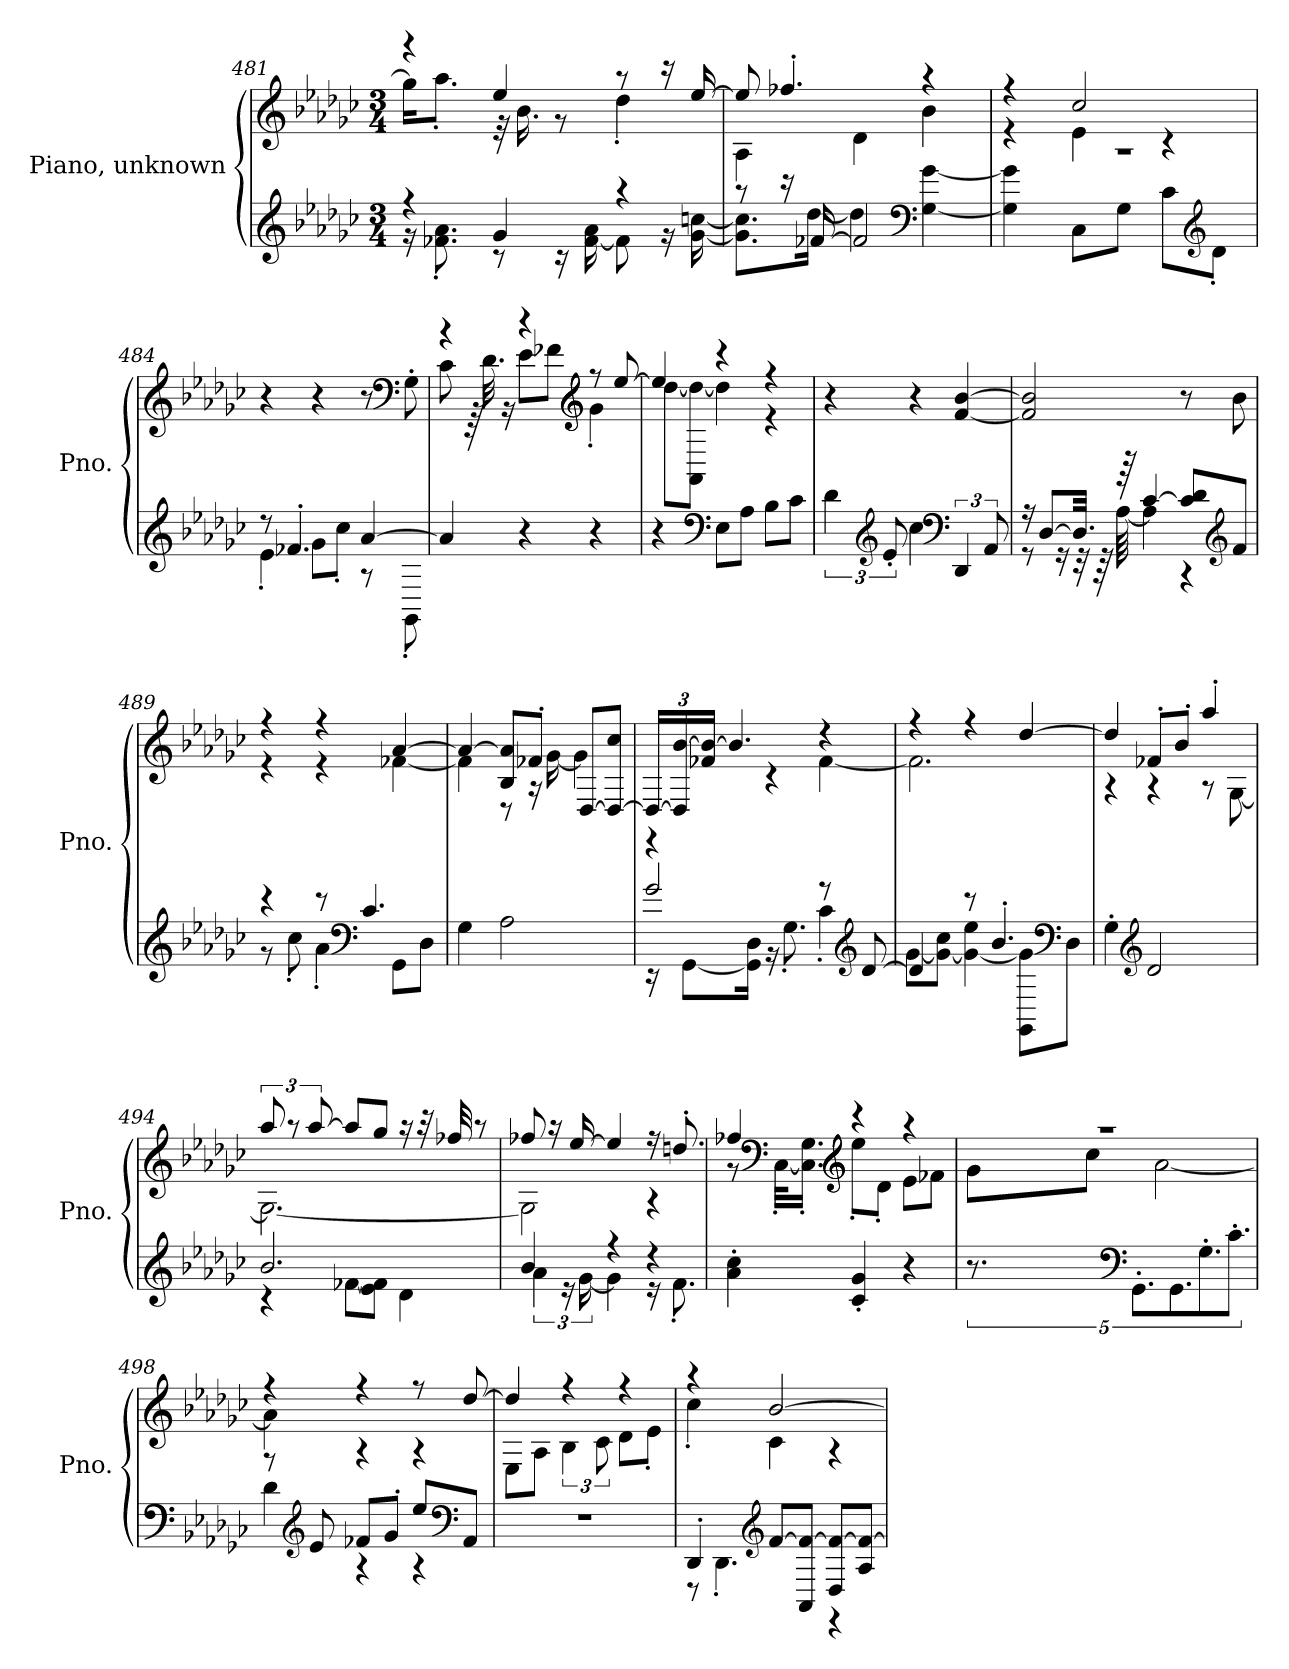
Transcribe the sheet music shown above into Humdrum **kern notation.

**kern	**kern
*part1	*part1
*staff2	*staff1
*I"Piano, unknown	*
*I'Pno.	*
!!LO:LB:g=z
*clefG2	*clefG2
*k[b-e-a-d-g-c-]	*k[b-e-a-d-g-c-]
*M3/4	*M3/4
=481	=481
*^	*^
4r	16r	4r	16gg-\KL]
.	8.f-X\' 8.a-\'	.	8.aa-'\J
4g-/	8r	4ee-/	32r
.	.	.	16.b-\
.	16r	.	8r
.	[16f-\ 16a-\	.	.
4r	8f-\]	8r	4dd-'\
.	16r	16r	.
.	[16g-\ [16ccn\	[16ee-/	.
=482	=482	=482	=482
8r	8.g-\] 8.cc\]L	8ee-/]	4A-\
16r	.	4.ff-X'/	.
[16f-X/	[16dd-\Jk	.	.
2f-/]	4dd-\]	.	4d-\
*clefF4	*	*	*
.	[4G-\ [4g-\	4r	4b-\
=483	=483	=483	=483
2.r	4G-\] 4g-\]	4r	4r
.	8C-\L	2cc-/	4e-\
.	8G-\J	.	.
.	8c-\L	.	4r
*clefG2	*	*	*
.	8d-'\J	.	.
*	*	*v	*v
=484	=484	=484
8r	4e-'\	4r
4.f-X'/	.	.
.	8g-\L	4r
.	8cc-'\J	.
[4a-/	8r	8r
*	*	*clefF4
.	8GG-'\	8G-'\
*v	*v	*
!!LO:LB:g=z
=485	=485
*	*^
4a-/]	4r	8c-\
.	.	64r
.	.	32.d-\
.	.	16r
4r	4r	8e-\L
.	.	8f-X\J
*	*clefG2	*
4r	8r	4g-'\
.	[8ee-/	.
=486	=486	=486
4r	4ee-/]	[8dd-\L
.	.	8AA-\ 8dd-\_J
*clefF4	*	*
8E-\L	4r	4dd-\]
8A-\J	.	.
8B-\L	4r	4r
8c-\J	.	.
*	*v	*v
=487	=487
6d-\	4r
*clefG2	*
12e-'/	.
4cc-\	4r
*clefF4	*
6DD-/	[4f/ [4b-/
12AA-/	.
!!LO:LB:g=z
=488	=488
*^	*
16r	8r	2f/] 2b-/]
[8D-/L	.	.
.	16r	.
32.D-/Jkk]	32r	.
.	64r	.
64r	[64A-\	.
[4c-/	4A-\]	.
8c-/] 8d-/L	4r	8r
*clefG2	*	*
8f/J	.	8b-\
=489	=489	=489
*	*	*^
4r	8r	4r	4r
.	8cc-'\	.	.
8r	4a-'\	4r	4r
*clefF4	*	*	*
4.c-/	.	.	.
.	8GG-\L	[4a-/	[4f-X\
.	8D-\J	.	.
*v	*v	*	*
=490	=490	=490
4G-\	4a-/_	4f-\]
2A-\	8B-/ 8a-/]L	8r
.	8f-X'/J	16r
.	.	[16g-\
.	[8D-/L	4g-\]
.	8D-/_ 8cc-/J	.
!!LO:LB:g=z	!!
=491	=491	=491
*^	*	*
*	*	*Xbrackettup	*
2g-/	16r	24D-/LL_	4r
.	.	24D-/] [24b-/	.
.	[8GG-\L	.	.
.	.	24f-X/ 24b-/_JJ	.
.	.	4.b-/]	.
.	16GG-\] 16D-\Jk	.	.
.	16r	.	4r
.	8.G-'\	.	.
8r	4c-'\	4r	[4f-\
*clefG2	*	*	*
[8d-/	.	.	.
=492	=492	=492	=492
4d-/]	[8g-\L	4r	2.f-\]
.	8g-\_ 8cc-\J	.	.
8r	4g-\_ 4ee-\	4r	.
4.b-'/	.	.	.
.	8GG-\ 8g-\]L	[4dd-/	.
*clefF4	*	*	*
.	8D-\J	.	.
*v	*v	*	*
=493	=493	=493
4G-'\	4dd-/]	4r
*clefG2	*	*
2d-/	8f-X'/L	4r
.	8b-'/J	.
.	4aa-'/	8r
.	.	[8G-\
!!LO:LB:g=z	!!
=494	=494	=494
*^	*	*
*	*	*brackettup	*
2.b-/	4r	12aa-/	2.G-\_
.	.	12r	.
.	.	[12aa-/	.
.	[8f-X\L	8aa-/L]	.
.	8e-\ 8f-\]J	8gg-/J	.
.	4d-\	16r	.
.	.	32r	.
.	.	32ff-X/	.
.	.	8r	.
=495	=495	=495	=495
4b-/	6a-\	8ff-X/	2G-\]
.	.	16r	.
.	24r	.	.
.	.	[16ee-/	.
.	[24g-\	.	.
4r	4g-\]	4ee-/]	.
4r	16r	16r	4r
.	8.f'\	8.ddn'/	.
*v	*v	*	*
=496	=496	=496
4a-\' 4cc-\'	4ff-X/	8r
*	*clefF4	*
.	.	[32C-'\KLL
.	.	16.C-\]' 16.G-\'JJ
*	*clefG2	*
4c-/' 4g-/'	4r	8ee-'\L
.	.	8d-'\J
4r	4r	8e-\L
.	.	8f-X\J
!!LO:PB:g=z	!!
=497	=497	=497
10.r	2.r	8g-\L
.	.	8cc-\J
*clefF4	*	*
10.GG-'\L	.	.
.	.	[2a-\
10.GG-\	.	.
10.G-'\	.	.
10.c-'\J	.	.
=498	=498	=498
*^	*	*
8r	4d-\	4r	4a-\]
*clefG2	*	*	*
8e-/	.	.	.
8f-X/L	4r	4r	4r
8g-'/J	.	.	.
8ee-/L	4r	8r	4r
*clefF4	*	*	*
8AA-/J	.	[8dd-/	.
*v	*v	*	*
=499	=499	=499
2.r	4dd-/]	8E-\L
.	.	8A-\J
.	4r	6B-\
.	.	12c-\
.	4r	8d-\L
.	.	8e-'\J
=500	=500	=500
*^	*	*
4DD-'/	8r	4r	4cc-'\
.	4.DD-'\	.	.
*clefG2	*	*	*
[8f/L	.	[2b-/	4c-\
8AA-/ 8f/_J	.	.	.
8D-/ 8f/_L	4r	.	4r
8A-/ 8f/_J	.	.	.
*v	*v	*	*
*	*v	*v
=	=
*-	*-
